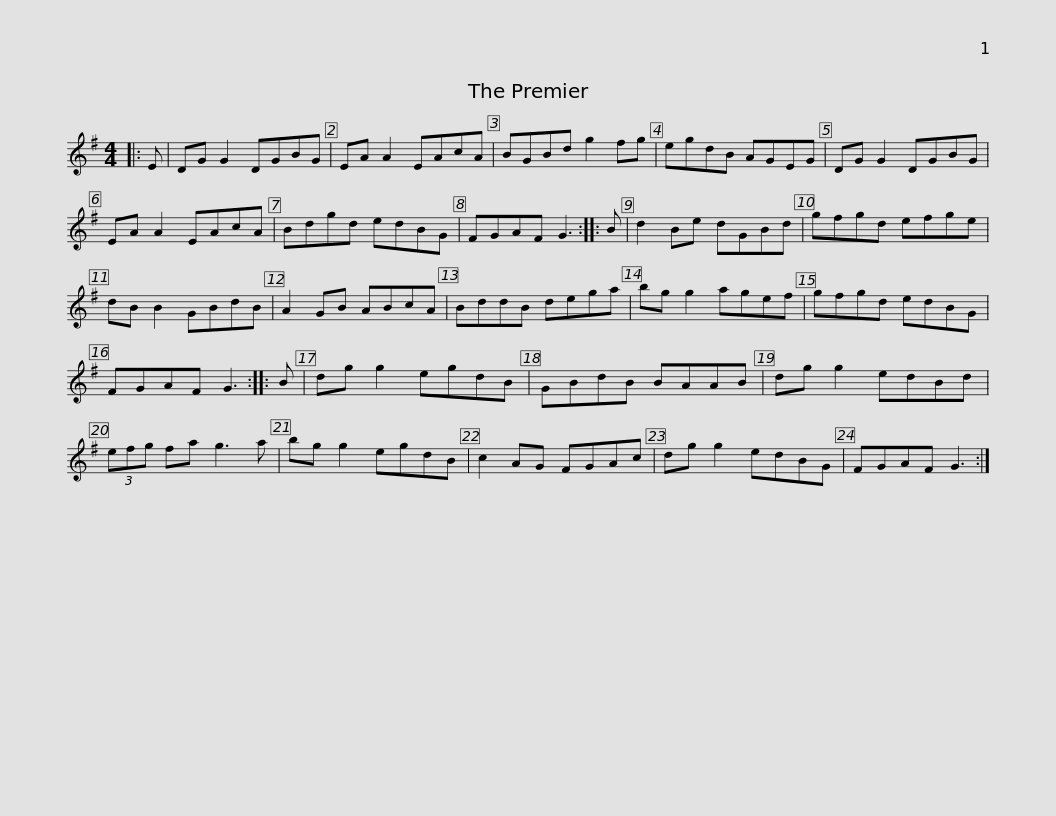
X:1
L:1/8
M:4/4
I:linebreak $
K:G
V:1 treble
V:1
|: E | DG G2 DGBG | EA A2 EAcA | BGBd g2 fg | egdB AGEG | %5
 DG G2 DGBG |$ EA A2 EAcA | Bdgd edBG | FGAF G3 :: B | %10
 d2 Be dGBd | gfgd efge | dB B2 GBdB |$ A2 GB ABcA | BddB dega | %15
 bg g2 agef | gfgd edBG | FGAF G3 :: B |$ dg g2 egdB | %20
 GBdB BAAB | dg g2 edBd | (3efg fa g3 a | bg g2 egdB | c2 AG FGAc |$ %25
 dg g2 edBG | FGAF G3 :| %27
